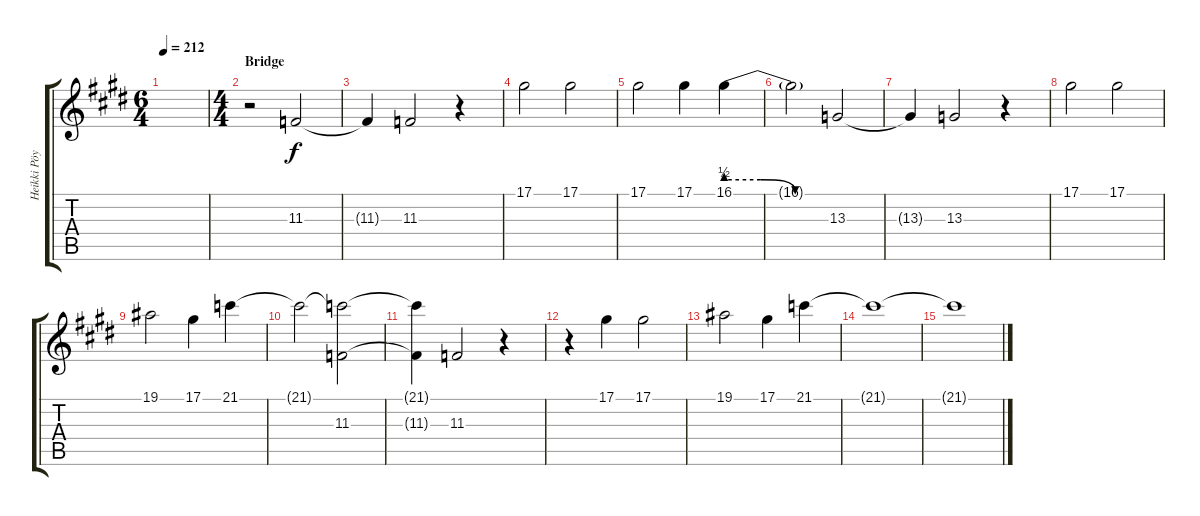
\track ("Heikki Pöyhiä - Vocals" "Heikki Pöy") {instrument lead2sawtooth}
\staff {score tabs}
\tuning (Eb4 Bb3 Gb3 Db3 Ab2 Eb2) {hide}
\ts (6 4)
\tempo 212
\clef g2
\ks c#minor
|
\ts (4 4)
\section ("" "Bridge ")
r.2 11.3.2 |
11.3{t}.4 11.3.2 r.4 |
17.1.2 17.1.2 |
17.1.2 17.1.4 16.1{be (custom 0 2 20 2 40 0 60 0)}.4 |
16.1{t}.2 13.3.2 |
13.3{t}.4 13.3.2 r.4 |
17.1.2 17.1.2 |
19.1.2 17.1.4 21.1.4 |
21.1{t}.2 (21.1{t} 11.3).2 |
(21.1{t} 11.3{t}).4 11.3.2 r.4 |
r.4 17.1.4 17.1.2 |
19.1.2 17.1.4 21.1.4 |
21.1{t}.1 |
21.1{t}.1
